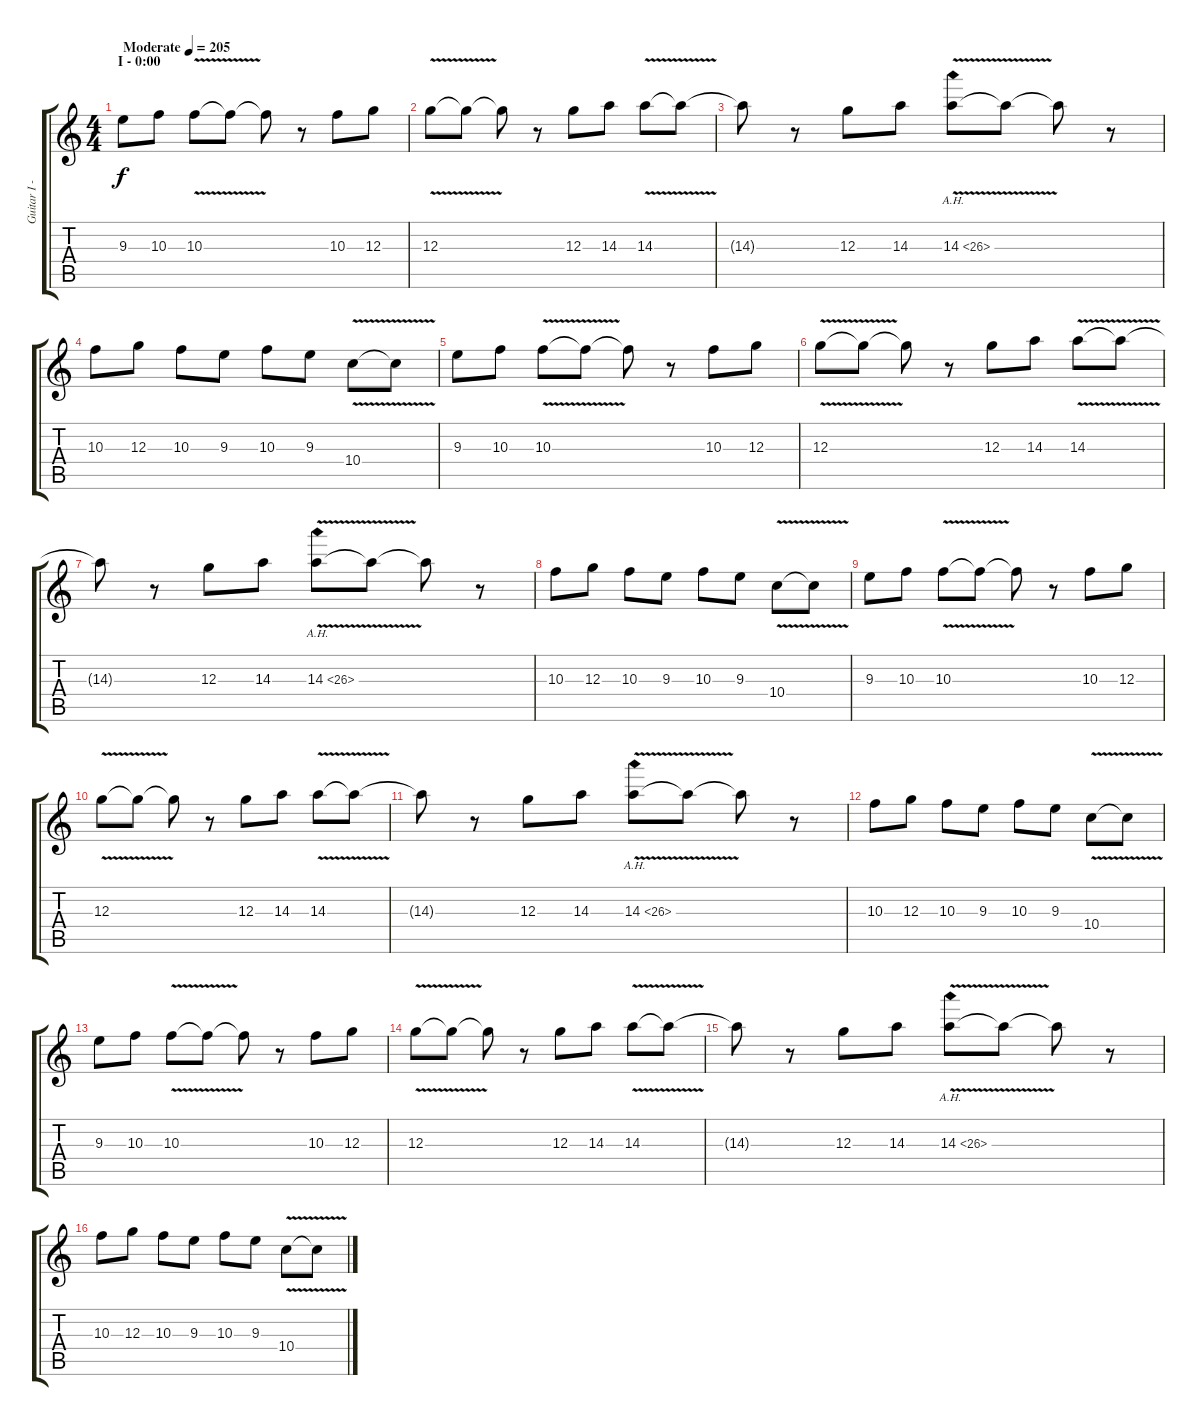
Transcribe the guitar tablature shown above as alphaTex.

\track ("Guitar I - Distortion [Solo]" "Guitar I -") {instrument distortionguitar}
\staff {score tabs}
\tuning (E4 B3 G3 D3 A2 D2) {hide}
\ts (4 4)
\section ("" "I - 0:00")
\tempo (205 "Moderate")
\clef g2
\ks c
9.3.8{dy f instrument distortionguitar} 10.3.8 10.3{v}.8 10.3{t}.8 10.3{t}.8 r.8 10.3.8 12.3.8 |
12.3{v}.8 12.3{t}.8 12.3{t}.8 r.8 12.3.8 14.3.8 14.3{v}.8 14.3{t}.8 |
14.3{t}.8 r.8 12.3.8 14.3.8 14.3{ah 12 v}.8 14.3{t}.8 14.3{t}.8 r.8 |
10.3.8 12.3.8 10.3.8 9.3.8 10.3.8 9.3.8 10.4{v}.8 10.4{t}.8 |
9.3.8 10.3.8 10.3{v}.8 10.3{t}.8 10.3{t}.8 r.8 10.3.8 12.3.8 |
12.3{v}.8 12.3{t}.8 12.3{t}.8 r.8 12.3.8 14.3.8 14.3{v}.8 14.3{t}.8 |
14.3{t}.8 r.8 12.3.8 14.3.8 14.3{ah 12 v}.8 14.3{t}.8 14.3{t}.8 r.8 |
10.3.8 12.3.8 10.3.8 9.3.8 10.3.8 9.3.8 10.4{v}.8 10.4{t}.8 |
9.3.8 10.3.8 10.3{v}.8 10.3{t}.8 10.3{t}.8 r.8 10.3.8 12.3.8 |
12.3{v}.8 12.3{t}.8 12.3{t}.8 r.8 12.3.8 14.3.8 14.3{v}.8 14.3{t}.8 |
14.3{t}.8 r.8 12.3.8 14.3.8 14.3{ah 12 v}.8 14.3{t}.8 14.3{t}.8 r.8 |
10.3.8 12.3.8 10.3.8 9.3.8 10.3.8 9.3.8 10.4{v}.8 10.4{t}.8 |
9.3.8 10.3.8 10.3{v}.8 10.3{t}.8 10.3{t}.8 r.8 10.3.8 12.3.8 |
12.3{v}.8 12.3{t}.8 12.3{t}.8 r.8 12.3.8 14.3.8 14.3{v}.8 14.3{t}.8 |
14.3{t}.8 r.8 12.3.8 14.3.8 14.3{ah 12 v}.8 14.3{t}.8 14.3{t}.8 r.8 |
10.3.8 12.3.8 10.3.8 9.3.8 10.3.8 9.3.8 10.4{v}.8 10.4{t}.8
